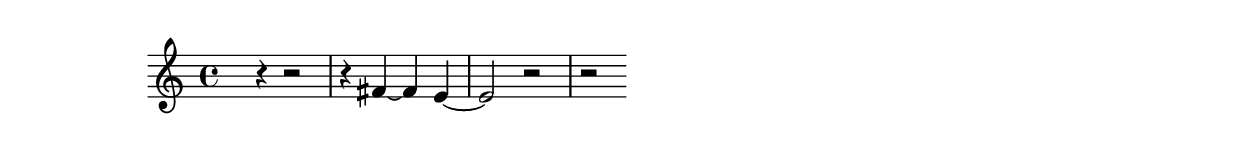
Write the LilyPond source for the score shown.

\version "2.19.82"
\language "english"

\header {
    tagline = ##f
}

\layout {}

\paper {}

\score {
    {
        \accidentalStyle modern-cautionary
        s4
        r4
        r2
        r4
        fs'4
        ~
        fs'4
        e'4
        ~
        e'2
        r2
        r2
    }
}